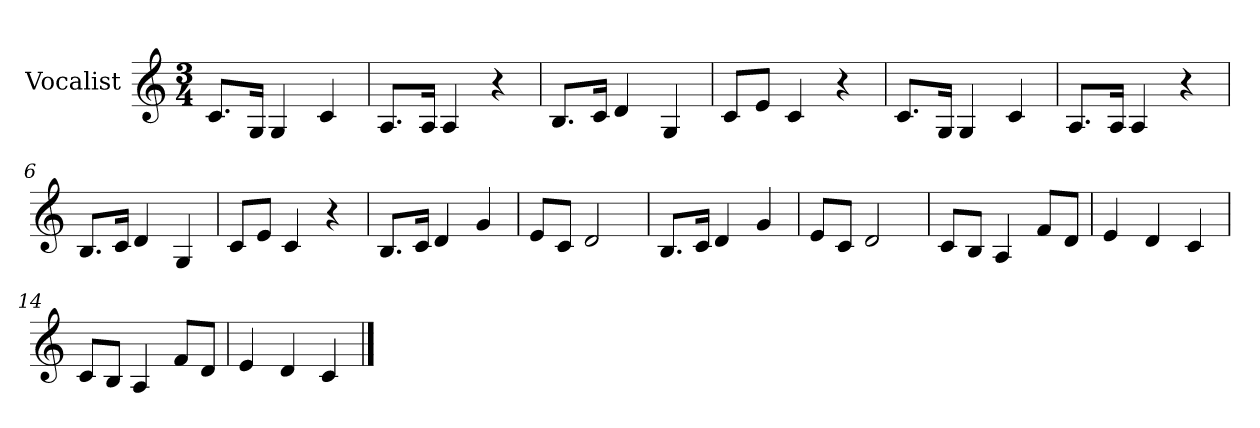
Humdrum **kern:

**kern
*part1
*staff1
*I"Vocalist
*k[]
*C:
*M3/4
=
8.cL
16GJk
4G
4c
=1
8.AL
16AJk
4A
4r
=2
8.BL
16cJk
4d
4G
=3
8cL
8eJ
4c
4r
=4
8.cL
16GJk
4G
4c
=5
8.AL
16AJk
4A
4r
=6
8.BL
16cJk
4d
4G
=7
8cL
8eJ
4c
4r
=8
8.BL
16cJk
4d
4g
=9
8eL
8cJ
2d
=10
8.BL
16cJk
4d
4g
=11
8eL
8cJ
2d
=12
8cL
8BJ
4A
8fL
8dJ
=13
4e
4d
4c
=14
8cL
8BJ
4A
8fL
8dJ
=15
4e
4d
4c
==
*-
